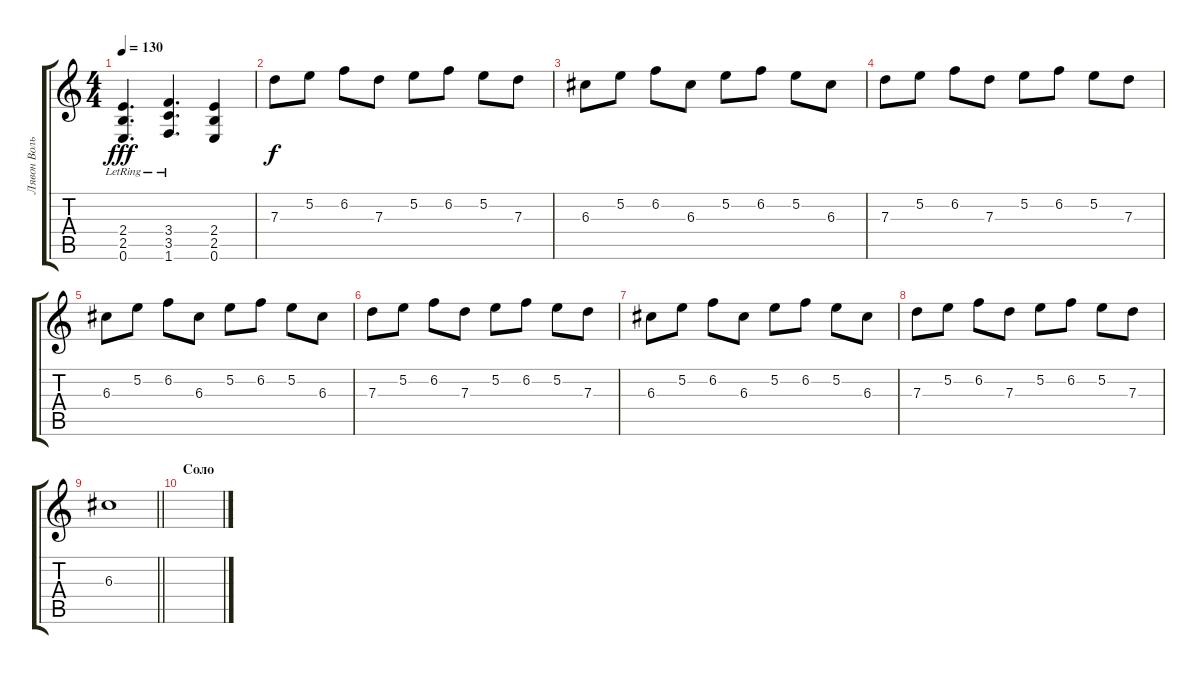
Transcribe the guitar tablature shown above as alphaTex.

\track ("Лявон Вольскi" "Лявон Воль") {instrument overdrivenguitar}
\staff {score tabs}
\tuning (E4 B3 G3 D3 A2 E2) {hide}
\ts (4 4)
\tempo 130
\clef g2
\ks c
(2.4{lr} 2.5{lr} 0.6{lr}).4{d dy fff} (3.4{lr} 3.5{lr} 1.6{lr}).4{d} (2.4 2.5 0.6).4 |
7.3.8{dy f} 5.2.8 6.2.8 7.3.8 5.2.8 6.2.8 5.2.8 7.3.8 |
6.3.8 5.2.8 6.2.8 6.3.8 5.2.8 6.2.8 5.2.8 6.3.8 |
7.3.8 5.2.8 6.2.8 7.3.8 5.2.8 6.2.8 5.2.8 7.3.8 |
6.3.8 5.2.8 6.2.8 6.3.8 5.2.8 6.2.8 5.2.8 6.3.8 |
7.3.8 5.2.8 6.2.8 7.3.8 5.2.8 6.2.8 5.2.8 7.3.8 |
6.3.8 5.2.8 6.2.8 6.3.8 5.2.8 6.2.8 5.2.8 6.3.8 |
7.3.8 5.2.8 6.2.8 7.3.8 5.2.8 6.2.8 5.2.8 7.3.8 |
\barLineRight lightlight
6.3.1 |
\section ("" "Соло")
